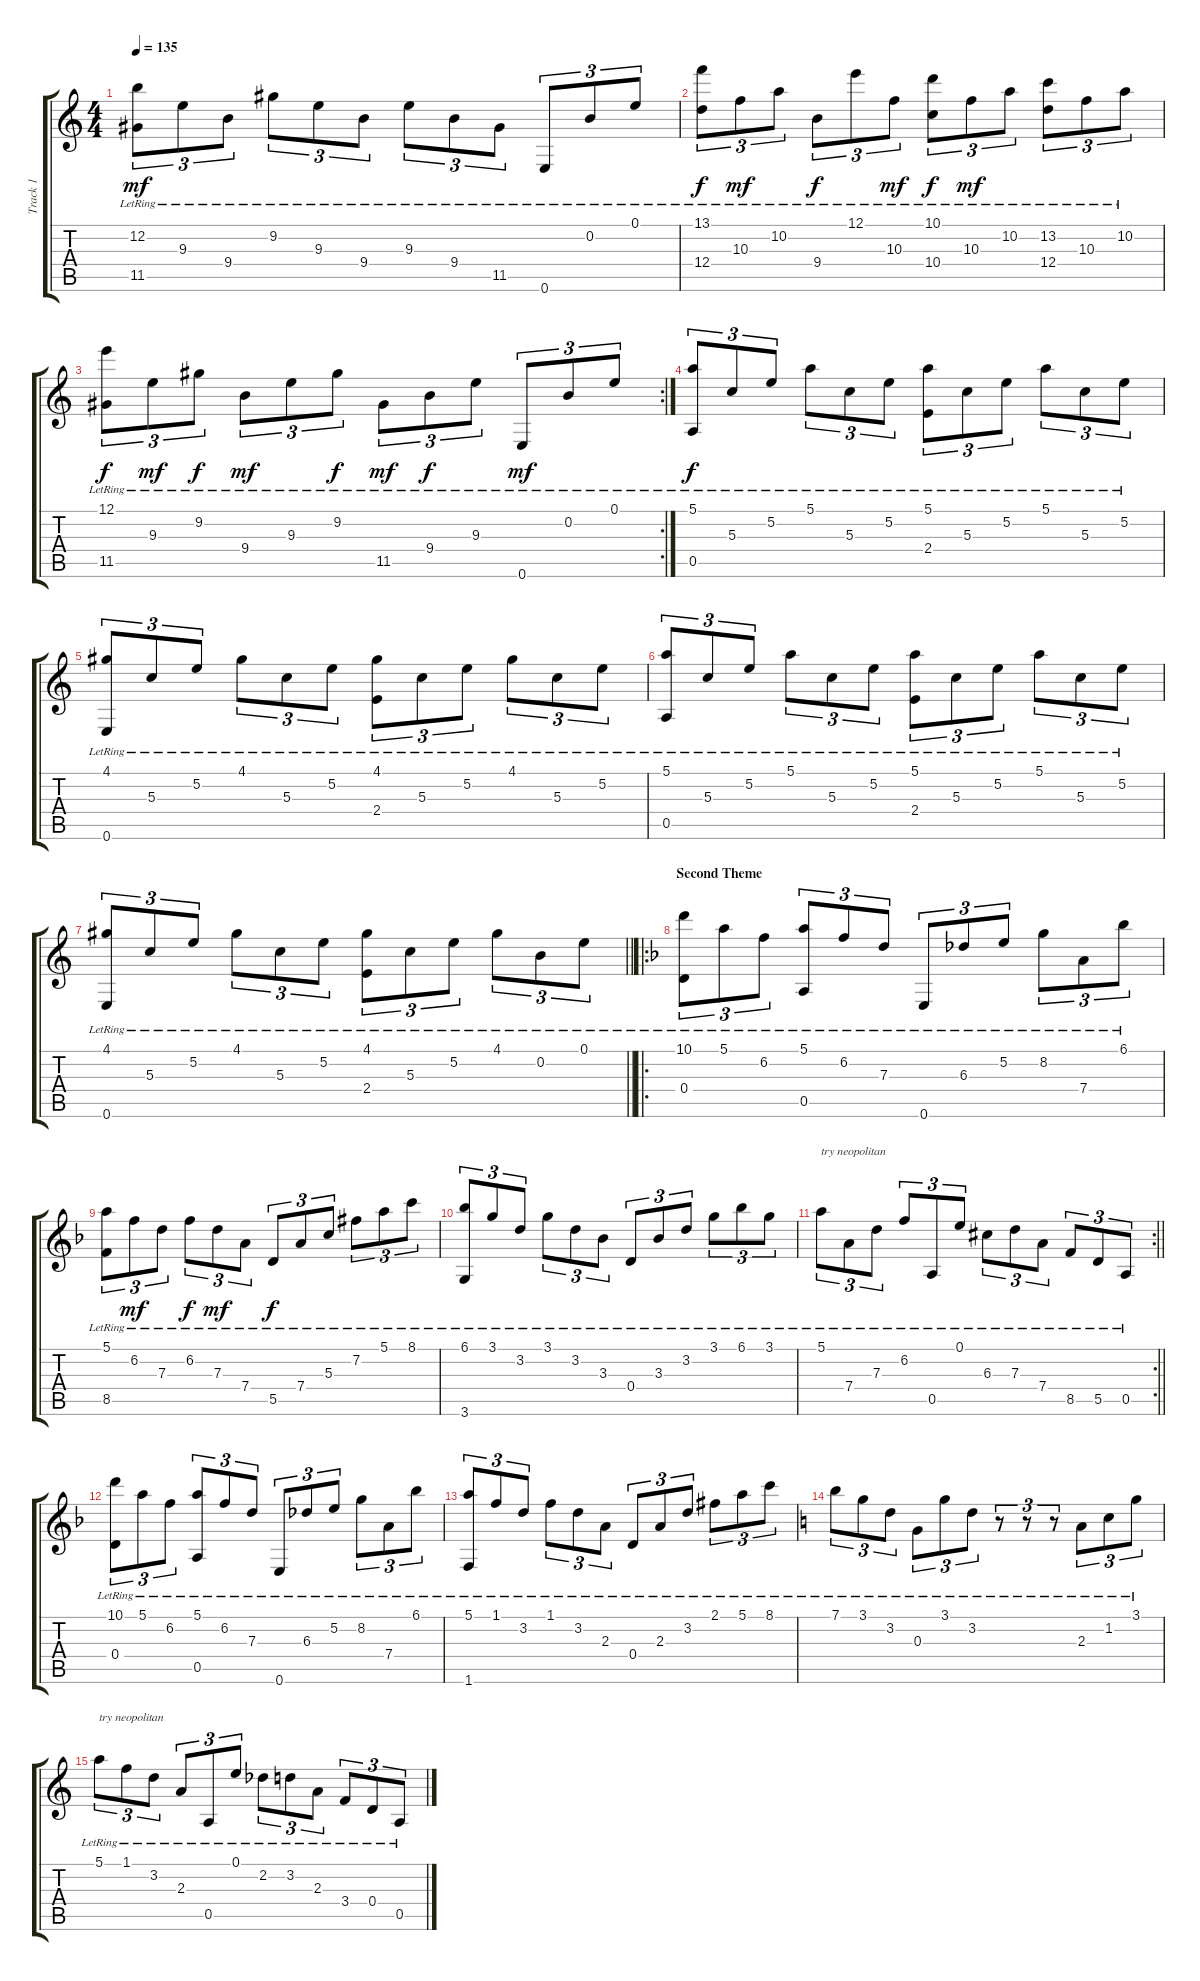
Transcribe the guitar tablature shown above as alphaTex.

\track ("Track 1" "Track 1") {instrument acousticguitarnylon}
\staff {score tabs}
\tuning (E4 B3 G3 D3 A2 E2) {hide}
\ts (4 4)
\tempo 135
\clef g2
\ks c
(12.2{lr} 11.5{lr}).8{tu (3 2) dy mf} 9.3{lr}.8{tu (3 2)} 9.4{lr}.8{tu (3 2)} 9.2{lr}.8{tu (3 2)} 9.3{lr}.8{tu (3 2)} 9.4{lr}.8{tu (3 2)} 9.3{lr}.8{tu (3 2)} 9.4{lr}.8{tu (3 2)} 11.5{lr}.8{tu (3 2)} 0.6{lr}.8{tu (3 2)} 0.2{lr}.8{tu (3 2)} 0.1{lr}.8{tu (3 2)} |
(13.1{lr} 12.4{lr}).8{tu (3 2) dy f} 10.3{lr}.8{tu (3 2) dy mf} 10.2{lr}.8{tu (3 2)} 9.4{lr}.8{tu (3 2) dy f} 12.1{lr}.8{tu (3 2)} 10.3{lr}.8{tu (3 2) dy mf} (10.1{lr} 10.4{lr}).8{tu (3 2) dy f} 10.3{lr}.8{tu (3 2) dy mf} 10.2{lr}.8{tu (3 2)} (13.2{lr} 12.4{lr}).8{tu (3 2)} 10.3{lr}.8{tu (3 2)} 10.2{lr}.8{tu (3 2)} |
\rc 2
(12.1{lr} 11.5{lr}).8{tu (3 2) dy f} 9.3{lr}.8{tu (3 2) dy mf} 9.2{lr}.8{tu (3 2) dy f} 9.4{lr}.8{tu (3 2) dy mf} 9.3{lr}.8{tu (3 2)} 9.2{lr}.8{tu (3 2) dy f} 11.5{lr}.8{tu (3 2) dy mf} 9.4{lr}.8{tu (3 2) dy f} 9.3{lr}.8{tu (3 2)} 0.6{lr}.8{tu (3 2) dy mf} 0.2{lr}.8{tu (3 2)} 0.1{lr}.8{tu (3 2)} |
(5.1{lr} 0.5{lr}).8{tu (3 2) dy f} 5.3{lr}.8{tu (3 2)} 5.2{lr}.8{tu (3 2)} 5.1{lr}.8{tu (3 2)} 5.3{lr}.8{tu (3 2)} 5.2{lr}.8{tu (3 2)} (5.1{lr} 2.4{lr}).8{tu (3 2)} 5.3{lr}.8{tu (3 2)} 5.2{lr}.8{tu (3 2)} 5.1{lr}.8{tu (3 2)} 5.3{lr}.8{tu (3 2)} 5.2{lr}.8{tu (3 2)} |
(4.1{lr} 0.6{lr}).8{tu (3 2)} 5.3{lr}.8{tu (3 2)} 5.2{lr}.8{tu (3 2)} 4.1{lr}.8{tu (3 2)} 5.3{lr}.8{tu (3 2)} 5.2{lr}.8{tu (3 2)} (4.1{lr} 2.4{lr}).8{tu (3 2)} 5.3{lr}.8{tu (3 2)} 5.2{lr}.8{tu (3 2)} 4.1{lr}.8{tu (3 2)} 5.3{lr}.8{tu (3 2)} 5.2{lr}.8{tu (3 2)} |
(5.1{lr} 0.5{lr}).8{tu (3 2)} 5.3{lr}.8{tu (3 2)} 5.2{lr}.8{tu (3 2)} 5.1{lr}.8{tu (3 2)} 5.3{lr}.8{tu (3 2)} 5.2{lr}.8{tu (3 2)} (5.1{lr} 2.4{lr}).8{tu (3 2)} 5.3{lr}.8{tu (3 2)} 5.2{lr}.8{tu (3 2)} 5.1{lr}.8{tu (3 2)} 5.3{lr}.8{tu (3 2)} 5.2{lr}.8{tu (3 2)} |
\barLineRight lightlight
(4.1{lr} 0.6{lr}).8{tu (3 2)} 5.3{lr}.8{tu (3 2)} 5.2{lr}.8{tu (3 2)} 4.1{lr}.8{tu (3 2)} 5.3{lr}.8{tu (3 2)} 5.2{lr}.8{tu (3 2)} (4.1{lr} 2.4{lr}).8{tu (3 2)} 5.3{lr}.8{tu (3 2)} 5.2{lr}.8{tu (3 2)} 4.1{lr}.8{tu (3 2)} 0.2{lr}.8{tu (3 2)} 0.1{lr}.8{tu (3 2)} |
\ro
\section ("" "Second Theme")
\ks dminor
(10.1{lr} 0.4{lr}).8{tu (3 2)} 5.1{lr}.8{tu (3 2)} 6.2{lr}.8{tu (3 2)} (5.1{lr} 0.5{lr}).8{tu (3 2)} 6.2{lr}.8{tu (3 2)} 7.3{lr}.8{tu (3 2)} 0.6{lr}.8{tu (3 2)} 6.3{lr}.8{tu (3 2)} 5.2{lr}.8{tu (3 2)} 8.2{lr}.8{tu (3 2)} 7.4{lr}.8{tu (3 2)} 6.1{lr}.8{tu (3 2)} |
(5.1{lr} 8.5{lr}).8{tu (3 2)} 6.2{lr}.8{tu (3 2) dy mf} 7.3{lr}.8{tu (3 2)} 6.2{lr}.8{tu (3 2) dy f} 7.3{lr}.8{tu (3 2) dy mf} 7.4{lr}.8{tu (3 2)} 5.5{lr}.8{tu (3 2) dy f} 7.4{lr}.8{tu (3 2)} 5.3{lr}.8{tu (3 2)} 7.2{lr acc #}.8{tu (3 2)} 5.1{lr}.8{tu (3 2)} 8.1{lr}.8{tu (3 2)} |
(6.1{lr} 3.6{lr}).8{tu (3 2)} 3.1{lr}.8{tu (3 2)} 3.2{lr}.8{tu (3 2)} 3.1{lr}.8{tu (3 2)} 3.2{lr}.8{tu (3 2)} 3.3{lr}.8{tu (3 2)} 0.4{lr}.8{tu (3 2)} 3.3{lr}.8{tu (3 2)} 3.2{lr}.8{tu (3 2)} 3.1{lr}.8{tu (3 2)} 6.1{lr}.8{tu (3 2)} 3.1{lr}.8{tu (3 2)} |
\rc 2
\barLineRight lightlight
5.1{lr}.8{tu (3 2) txt "try neopolitan"} 7.4{lr}.8{tu (3 2)} 7.3{lr}.8{tu (3 2)} 6.2{lr}.8{tu (3 2)} 0.5{lr}.8{tu (3 2)} 0.1{lr}.8{tu (3 2)} 6.3{lr acc #}.8{tu (3 2)} 7.3{lr}.8{tu (3 2)} 7.4{lr}.8{tu (3 2)} 8.5{lr}.8{tu (3 2)} 5.5{lr}.8{tu (3 2)} 0.5{lr}.8{tu (3 2)} |
\section ("" "")
(10.1{lr} 0.4{lr}).8{tu (3 2)} 5.1{lr}.8{tu (3 2)} 6.2{lr}.8{tu (3 2)} (5.1{lr} 0.5{lr}).8{tu (3 2)} 6.2{lr}.8{tu (3 2)} 7.3{lr}.8{tu (3 2)} 0.6{lr}.8{tu (3 2)} 6.3{lr}.8{tu (3 2)} 5.2{lr}.8{tu (3 2)} 8.2{lr}.8{tu (3 2)} 7.4{lr}.8{tu (3 2)} 6.1{lr}.8{tu (3 2)} |
(5.1{lr} 1.6{lr}).8{tu (3 2)} 1.1{lr}.8{tu (3 2)} 3.2{lr}.8{tu (3 2)} 1.1{lr}.8{tu (3 2)} 3.2{lr}.8{tu (3 2)} 2.3{lr}.8{tu (3 2)} 0.4{lr}.8{tu (3 2)} 2.3{lr}.8{tu (3 2)} 3.2{lr}.8{tu (3 2)} 2.1{lr acc #}.8{tu (3 2)} 5.1{lr}.8{tu (3 2)} 8.1{lr}.8{tu (3 2)} |
\ks aminor
7.1{lr}.8{tu (3 2)} 3.1{lr}.8{tu (3 2)} 3.2{lr}.8{tu (3 2)} 0.3{lr}.8{tu (3 2)} 3.1{lr}.8{tu (3 2)} 3.2{lr}.8{tu (3 2)} r.8{tu (3 2)} r.8{tu (3 2)} r.8{tu (3 2)} 2.3{lr}.8{tu (3 2)} 1.2{lr}.8{tu (3 2)} 3.1{lr}.8{tu (3 2)} |
5.1{lr}.8{tu (3 2) txt "try neopolitan"} 1.1{lr}.8{tu (3 2)} 3.2{lr}.8{tu (3 2)} 2.3{lr}.8{tu (3 2)} 0.5{lr}.8{tu (3 2)} 0.1{lr}.8{tu (3 2)} 2.2{lr acc b}.8{tu (3 2)} 3.2{lr}.8{tu (3 2)} 2.3{lr}.8{tu (3 2)} 3.4{lr}.8{tu (3 2)} 0.4{lr}.8{tu (3 2)} 0.5{lr}.8{tu (3 2)}
